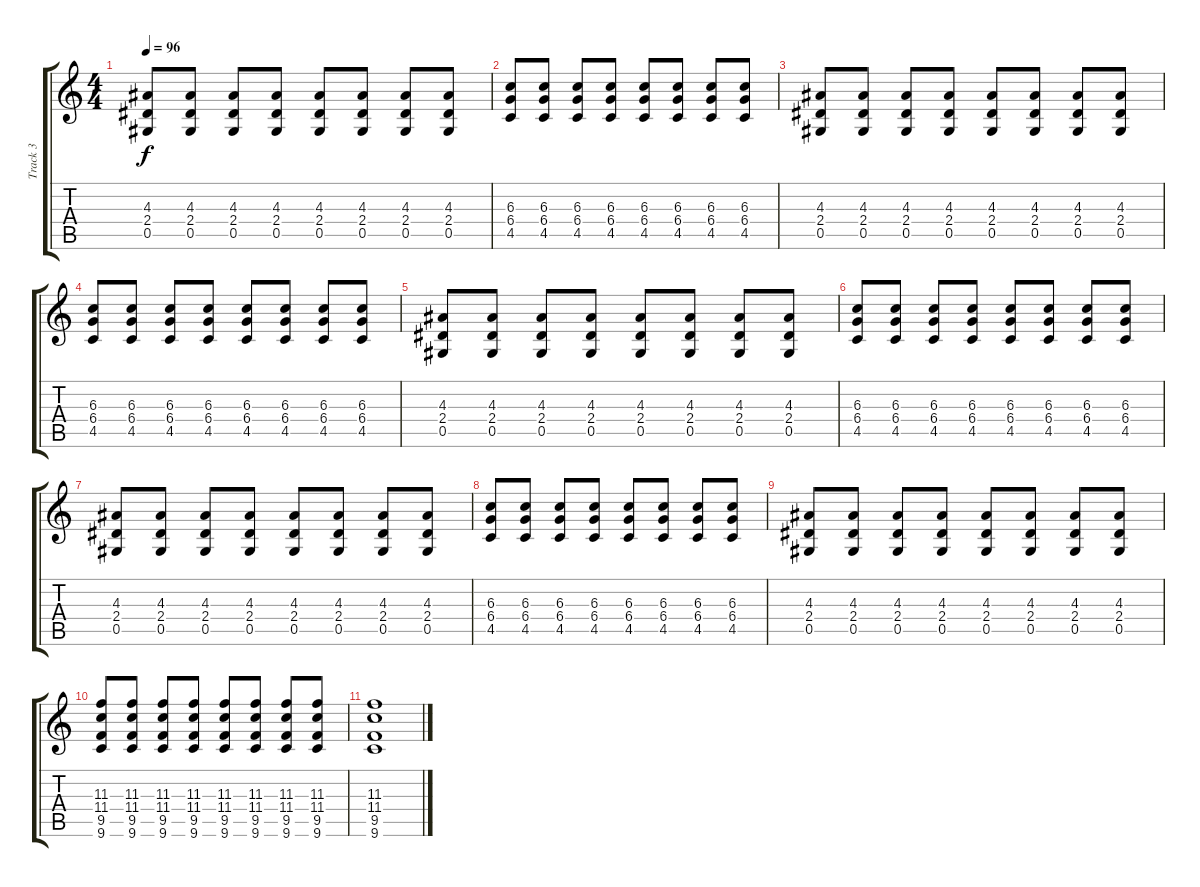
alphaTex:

\track ("Track 3" "Track 3") {instrument acousticguitarsteel}
\staff {score tabs}
\tuning (Eb4 Bb3 Gb3 Db3 Ab2 Eb2) {hide}
\ts (4 4)
\tempo 96
\clef g2
\ks c
(4.3 2.4 0.5).8{dy f} (4.3 2.4 0.5).8 (4.3 2.4 0.5).8 (4.3 2.4 0.5).8 (4.3 2.4 0.5).8 (4.3 2.4 0.5).8 (4.3 2.4 0.5).8 (4.3 2.4 0.5).8 |
(6.3 6.4 4.5).8 (6.3 6.4 4.5).8 (6.3 6.4 4.5).8 (6.3 6.4 4.5).8 (6.3 6.4 4.5).8 (6.3 6.4 4.5).8 (6.3 6.4 4.5).8 (6.3 6.4 4.5).8 |
(4.3 2.4 0.5).8 (4.3 2.4 0.5).8 (4.3 2.4 0.5).8 (4.3 2.4 0.5).8 (4.3 2.4 0.5).8 (4.3 2.4 0.5).8 (4.3 2.4 0.5).8 (4.3 2.4 0.5).8 |
(6.3 6.4 4.5).8 (6.3 6.4 4.5).8 (6.3 6.4 4.5).8 (6.3 6.4 4.5).8 (6.3 6.4 4.5).8 (6.3 6.4 4.5).8 (6.3 6.4 4.5).8 (6.3 6.4 4.5).8 |
(4.3 2.4 0.5).8 (4.3 2.4 0.5).8 (4.3 2.4 0.5).8 (4.3 2.4 0.5).8 (4.3 2.4 0.5).8 (4.3 2.4 0.5).8 (4.3 2.4 0.5).8 (4.3 2.4 0.5).8 |
(6.3 6.4 4.5).8 (6.3 6.4 4.5).8 (6.3 6.4 4.5).8 (6.3 6.4 4.5).8 (6.3 6.4 4.5).8 (6.3 6.4 4.5).8 (6.3 6.4 4.5).8 (6.3 6.4 4.5).8 |
(4.3 2.4 0.5).8 (4.3 2.4 0.5).8 (4.3 2.4 0.5).8 (4.3 2.4 0.5).8 (4.3 2.4 0.5).8 (4.3 2.4 0.5).8 (4.3 2.4 0.5).8 (4.3 2.4 0.5).8 |
(6.3 6.4 4.5).8 (6.3 6.4 4.5).8 (6.3 6.4 4.5).8 (6.3 6.4 4.5).8 (6.3 6.4 4.5).8 (6.3 6.4 4.5).8 (6.3 6.4 4.5).8 (6.3 6.4 4.5).8 |
(4.3 2.4 0.5).8 (4.3 2.4 0.5).8 (4.3 2.4 0.5).8 (4.3 2.4 0.5).8 (4.3 2.4 0.5).8 (4.3 2.4 0.5).8 (4.3 2.4 0.5).8 (4.3 2.4 0.5).8 |
(11.3 11.4 9.5 9.6).8{volume 8} (11.3 11.4 9.5 9.6).8{volume 7} (11.3 11.4 9.5 9.6).8{volume 6} (11.3 11.4 9.5 9.6).8{volume 5} (11.3 11.4 9.5 9.6).8{volume 4} (11.3 11.4 9.5 9.6).8{volume 3} (11.3 11.4 9.5 9.6).8{volume 2} (11.3 11.4 9.5 9.6).8{volume 2} |
(11.3 11.4 9.5 9.6).1
